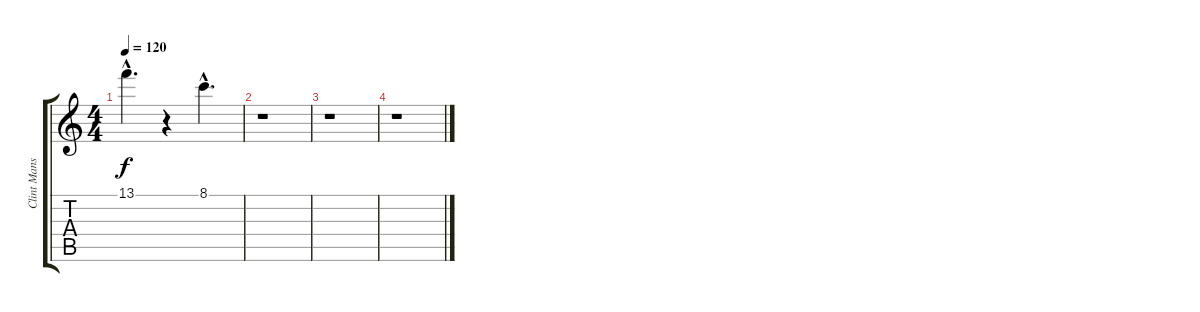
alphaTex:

\track ("Clint Mansell" "Clint Mans") {instrument acousticguitarnylon}
\staff {score tabs}
\tuning (E4 B3 G3 D3 A2 E2) {hide}
\ts (4 4)
\tempo 120
\clef g2
\ks c
13.1{hac}.4{d dy f} r.4 8.1{hac}.4{d} |
r.1 |
r.1 |
r.1
